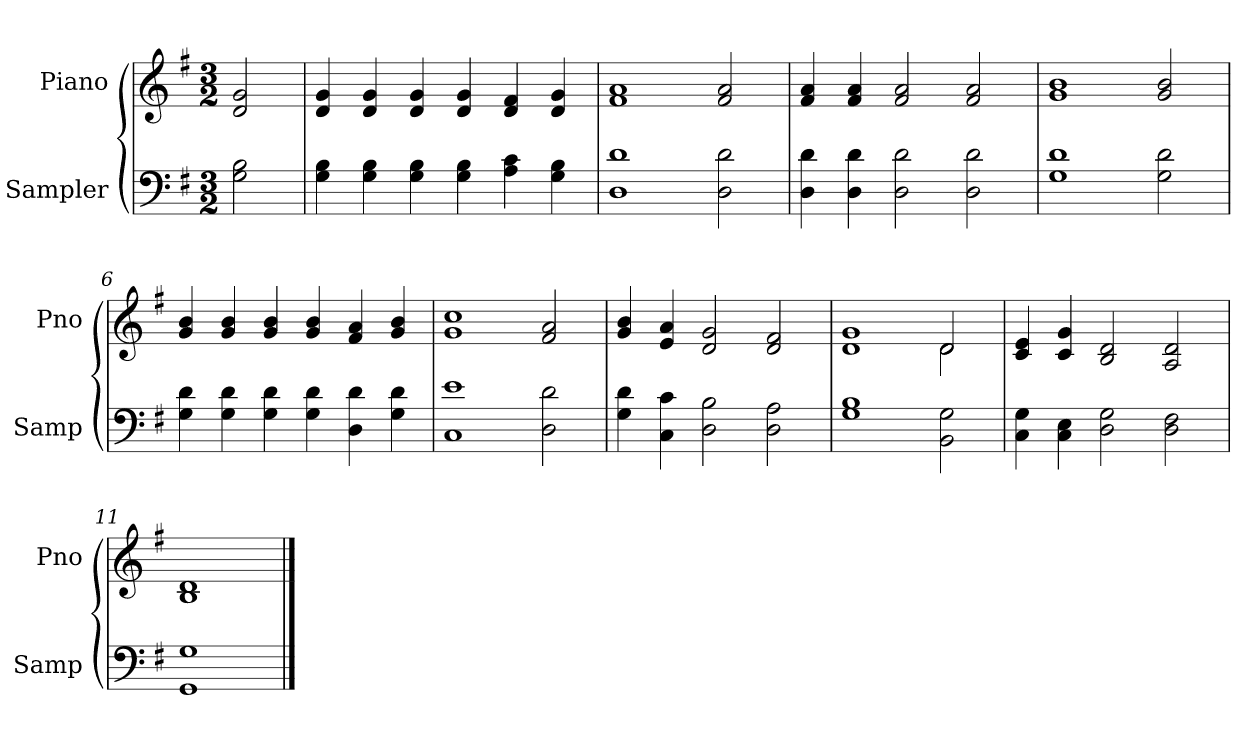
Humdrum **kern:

**kern	**kern
*part2	*part1
*staff2	*staff1
*I"Sampler	*I"Piano
*I'Samp	*I'Pno
*clefF4	*clefG2
*k[f#]	*k[f#]
*G:	*G:
*M3/2	*M3/2
=1	=1
2G 2B	2d 2g
=2	=2
4G 4B	4d 4g
4G 4B	4d 4g
4G 4B	4d 4g
4G 4B	4d 4g
4A 4c	4d 4f#
4G 4B	4d 4g
=3	=3
1D 1d	1f# 1a
2D 2d	2f# 2a
=4	=4
4D 4d	4f# 4a
4D 4d	4f# 4a
2D 2d	2f# 2a
2D 2d	2f# 2a
=5	=5
1G 1d	1g 1b
2G 2d	2g 2b
=6	=6
4G 4d	4g 4b
4G 4d	4g 4b
4G 4d	4g 4b
4G 4d	4g 4b
4D 4d	4f# 4a
4G 4d	4g 4b
=7	=7
1C 1e	1g 1cc
2D 2d	2f# 2a
=8	=8
4G 4d	4g 4b
4C 4c	4e 4a
2D 2B	2d 2g
2D 2A	2d 2f#
=9	=9
*	*^
1G 1B	1d 1g	1ryy
2BB 2G	2d/	2d
*	*v	*v
=10	=10
4C 4G	4c 4e
4C 4E	4c 4g
2D 2G	2B 2d
2D 2F#	2A 2d
=11	=11
1GG 1G	1B 1d
==	==
*-	*-
